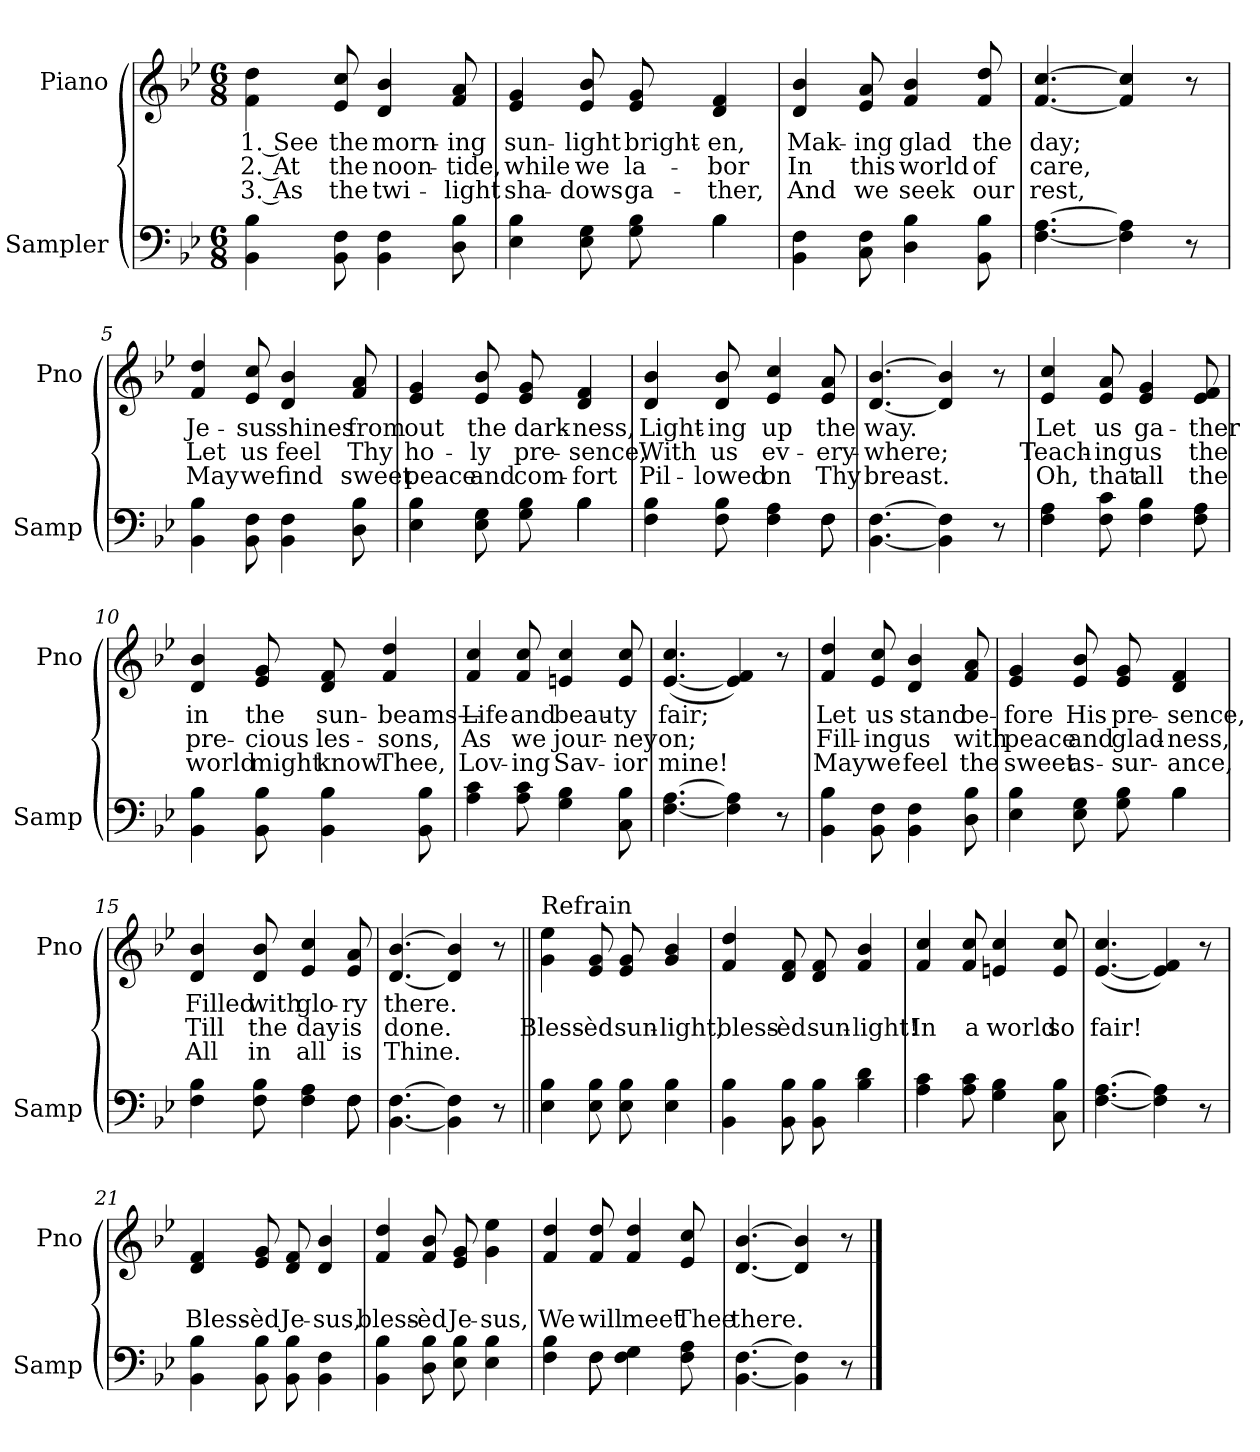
**kern	**kern	**text	**text	**text
*part2	*part1	*part1	*part1	*part1
*staff2	*staff1	*staff1	*staff1	*staff1
*I"Sampler	*I"Piano	*	*	*
*I'Samp	*I'Pno	*	*	*
*clefF4	*clefG2	*	*	*
*k[b-e-]	*k[b-e-]	*	*	*
*B-:	*B-:	*	*	*
*M6/8	*M6/8	*	*	*
=1	=1	=1	=1	=1
4BB- 4B-	4f\ 4dd\	1. See	2. At	3. As
8BB- 8F	8e- 8cc	the	the	the
4BB- 4F	4d 4b-	morn-	noon-	twi-
8D 8B-	8f 8a	-ing	-tide,	-light
=2	=2	=2	=2	=2
*^	*	*	*	*
4E- 4B-	2ryy	4e- 4g	sun-	while	sha-
8E- 8G	.	8e- 8b-	-light	we	-dows
8G 8B-	.	8e- 8g	bright-	la-	ga-
4B-\	4B-	4d 4f	-en,	-bor	-ther,
*v	*v	*	*	*	*
=3	=3	=3	=3	=3
4BB- 4F	4d 4b-	Mak-	In	And
8C 8F	8e- 8a	-ing	this	we
4D 4B-	4f 4b-	glad	world	seek
8BB- 8B-	8f 8dd	the	of	our
=4	=4	=4	=4	=4
[4.F [4.A	[4.f [4.cc	day;	care,	rest,
4F] 4A]	4f] 4cc]	.	.	.
8r	8r	.	.	.
=5	=5	=5	=5	=5
4BB- 4B-	4f 4dd	Je-	Let	May
8BB- 8F	8e- 8cc	-sus	us	we
4BB- 4F	4d 4b-	shines	feel	find
8D 8B-	8f 8a	from	Thy	sweet
=6	=6	=6	=6	=6
*^	*	*	*	*
4E- 4B-	2ryy	4e- 4g	out	ho-	peace
8E- 8G	.	8e- 8b-	the	-ly	and
8G 8B-	.	8e- 8g	dark-	pre-	com-
4B-\	4B-	4d 4f	-ness,	-sence,	-fort
=7	=7	=7	=7	=7	=7
4F 4B-	8ryy	4d 4b-	Light-	With	Pil-
*v	*v	*	*	*	*
8F 8B-	8d 8b-	-ing	us	-lowed
4F 4A	4e- 4cc	up	ev-	on
*^	*	*	*	*
8F\	8F	8e- 8a	the	-ery-	Thy
*v	*v	*	*	*	*
=8	=8	=8	=8	=8
[4.BB- [4.F	[4.d [4.b-	way.	-where;	breast.
4BB-] 4F]	4d] 4b-]	.	.	.
8r	8r	.	.	.
=9	=9	=9	=9	=9
4F 4A	4e- 4cc	Let	Teach-	Oh,
8F 8c	8e- 8a	us	-ing	that
4F 4B-	4e- 4g	ga-	us	all
8F 8A	8e- 8f	-ther	the	the
=10	=10	=10	=10	=10
4BB- 4B-	4d 4b-	in	pre-	world
8BB- 8B-	8e- 8g	the	-cious	might
4BB- 4B-	8d 8f	sun-	les-	know
.	4f 4dd	-beams—	-sons,	Thee,
8BB- 8B-	.	.	.	.
=11	=11	=11	=11	=11
4A 4c	4f 4cc	Life	As	Lov-
8A 8c	8f 8cc	and	we	-ing
4G 4B-	4en 4cc	beau-	jour-	Sav-
8C 8B-	8e 8cc	-ty	-ney	-ior
=12	=12	=12	=12	=12
[4.F [4.A	([4.e- 4.cc	fair;	on;	mine!
4F] 4A]	4e-] 4f)	.	.	.
8r	8r	.	.	.
=13	=13	=13	=13	=13
4BB- 4B-	4f 4dd	Let	Fill-	May
8BB- 8F	8e- 8cc	us	-ing	we
4BB- 4F	4d 4b-	stand	us	feel
8D 8B-	8f 8a	be-	with	the
=14	=14	=14	=14	=14
*^	*	*	*	*
4E- 4B-	2ryy	4e- 4g	-fore	peace	sweet
8E- 8G	.	8e- 8b-	His	and	as-
8G 8B-	.	8e- 8g	pre-	glad-	-sur-
4B-\	4B-	4d 4f	-sence,	-ness,	-ance,
=15	=15	=15	=15	=15	=15
4F 4B-	8ryy	4d 4b-	Filled	Till	All
*v	*v	*	*	*	*
8F 8B-	8d 8b-	with	the	in
4F 4A	4e- 4cc	glo-	day	all
*^	*	*	*	*
8F\	8F	8e- 8a	-ry	is	is
*v	*v	*	*	*	*
=16	=16	=16	=16	=16
[4.BB- [4.F	[4.d [4.b-	there.	done.	Thine.
4BB-] 4F]	4d] 4b-]	.	.	.
8r	8r	.	.	.
=17||	=17||	=17||	=17||	=17||
!	!LO:TX:t=Refrain	!	!	!
4E- 4B-	4g 4ee-	.	Bless-	.
8E- 8B-	8e- 8g	.	-èd	.
8E- 8B-	8e- 8g	.	sun-	.
4E- 4B-	4g 4b-	.	-light,	.
=18	=18	=18	=18	=18
4BB- 4B-	4f 4dd	.	bless-	.
8BB- 8B-	8d 8f	.	-èd	.
8BB- 8B-	8d 8f	.	sun-	.
4B- 4d	4f 4b-	.	-light!	.
=19	=19	=19	=19	=19
4A 4c	4f 4cc	.	In	.
8A 8c	8f 8cc	.	a	.
4G 4B-	4en 4cc	.	world	.
8C 8B-	8e 8cc	.	so	.
=20	=20	=20	=20	=20
[4.F [4.A	([4.e- 4.cc	.	fair!	.
4F] 4A]	4e-] 4f)	.	.	.
8r	8r	.	.	.
=21	=21	=21	=21	=21
4BB- 4B-	4d 4f	.	Bless-	.
8BB- 8B-	8e- 8g	.	-èd	.
8BB- 8B-	8d 8f	.	Je-	.
4BB- 4F	4d 4b-	.	-sus,	.
=22	=22	=22	=22	=22
4BB- 4B-	4f 4dd	.	bless-	.
8D 8B-	8f 8b-	.	-èd	.
8E- 8B-	8e- 8g	.	Je-	.
4E- 4B-	4g 4ee-	.	-sus,	.
=23	=23	=23	=23	=23
*^	*	*	*	*
4F 4B-	4ryy	4f 4dd	.	We	.
8F\	8F	8f 8dd	.	will	.
4F 4G	4.ryy	4f 4dd	.	meet	.
8F 8A	.	8e- 8cc	.	Thee	.
*v	*v	*	*	*	*
=24	=24	=24	=24	=24
[4.BB- [4.F	[4.d [4.b-	.	there.	.
4BB-] 4F]	4d] 4b-]	.	.	.
8r	8r	.	.	.
==	==	==	==	==
*-	*-	*-	*-	*-
